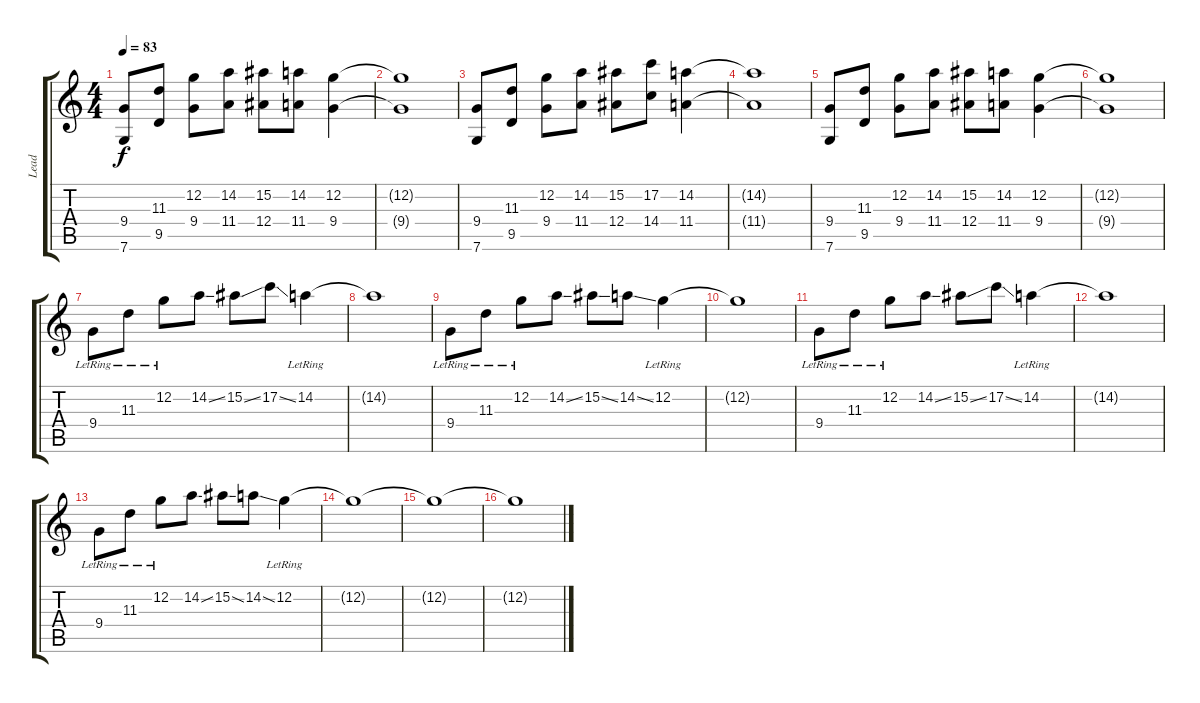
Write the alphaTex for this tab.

\track ("Lead" "Lead") {instrument distortionguitar}
\staff {score tabs}
\tuning (C4 G3 Eb3 Bb2 F2 C2) {hide}
\ts (4 4)
\tempo 83
\clef g2
\ks c
(9.4 7.6).8{dy f} (11.3 9.5).8 (12.2 9.4).8 (14.2 11.4).8 (15.2 12.4).8 (14.2 11.4).8 (12.2 9.4).4 |
(12.2{t} 9.4{t}).1 |
(9.4 7.6).8 (11.3 9.5).8 (12.2 9.4).8 (14.2 11.4).8 (15.2 12.4).8 (17.2 14.4).8 (14.2 11.4).4 |
(14.2{t} 11.4{t}).1 |
(9.4 7.6).8 (11.3 9.5).8 (12.2 9.4).8 (14.2 11.4).8 (15.2 12.4).8 (14.2 11.4).8 (12.2 9.4).4 |
(12.2{t} 9.4{t}).1 |
9.4{lr}.8{instrument electricguitarjazz} 11.3{lr}.8 12.2{lr}.8 14.2{ss}.8 15.2{ss}.8 17.2{ss}.8 14.2{lr}.4 |
14.2{t}.1 |
9.4{lr}.8 11.3{lr}.8 12.2{lr}.8 14.2{ss}.8 15.2{ss}.8 14.2{ss}.8 12.2{lr}.4 |
12.2{t}.1 |
9.4{lr}.8 11.3{lr}.8 12.2{lr}.8 14.2{ss}.8 15.2{ss}.8 17.2{ss}.8 14.2{lr}.4 |
14.2{t}.1 |
9.4{lr}.8 11.3{lr}.8 12.2{lr}.8 14.2{ss}.8 15.2{ss}.8 14.2{ss}.8 12.2{lr}.4 |
12.2{t}.1 |
12.2{t}.1 |
12.2{t}.1
